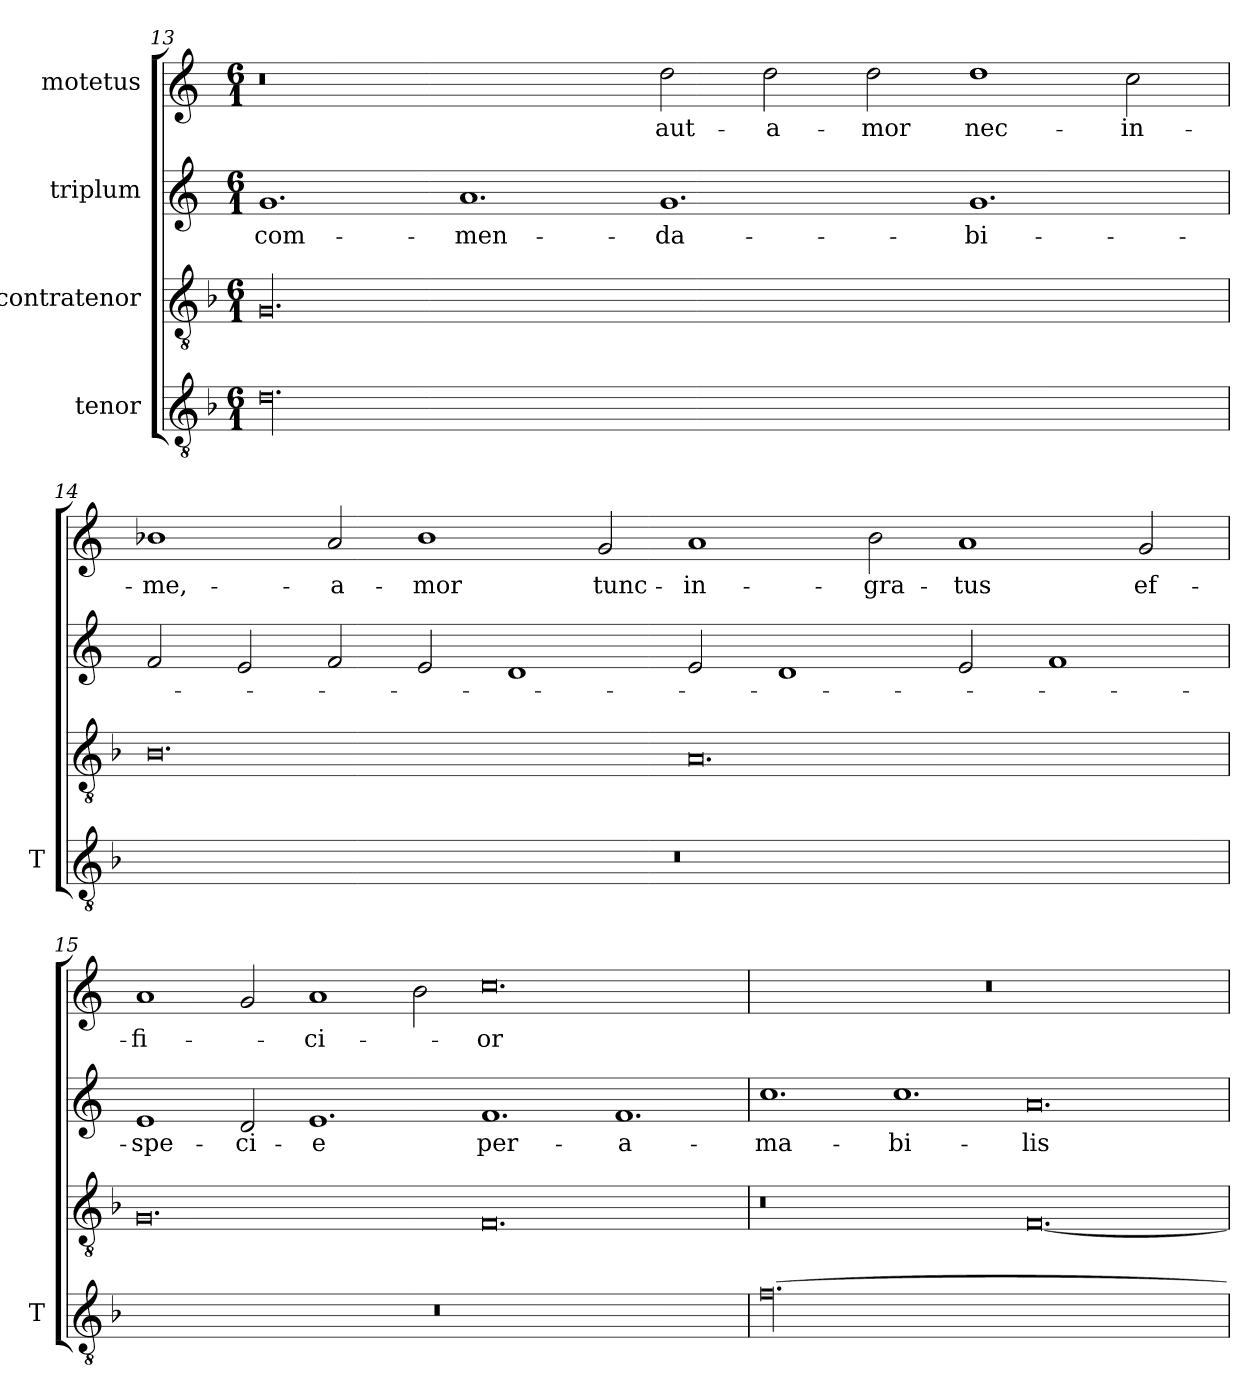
**kern	**kern	**kern	**text	**kern	**text
*part4	*part3	*part2	*part2	*part1	*part1
*staff4	*staff3	*staff2	*staff2	*staff1	*staff1
*I"tenor	*I"contratenor	*I"triplum	*	*I"motetus	*
*I'T	*	*	*	*	*
*clefGv2	*clefGv2	*clefG2	*	*clefG2	*
*k[b-]	*k[b-]	*k[]	*	*k[]	*
*F:	*F:	*C:	*	*C:	*
*M6/1	*M6/1	*M6/1	*	*M6/1	*
=13	=13	=13	=13	=13	=13
00.d\	00.G/	1.g/	com-	0.r	.
.	.	1.a/	-men-	.	.
.	.	1.g/	-da-	2dd\	aut-
.	.	.	.	2dd\	a-
.	.	.	.	2dd\	-mor
.	.	1.g/	-bi-	1dd\	nec-
.	.	.	.	2cc\	in-
!!LO:LB:g=z
=14	=14	=14	=14	=14	=14
00.r	0.B-\	2f/	.	1b-X\	me,-
.	.	2e/	.	.	.
.	.	2f/	.	2a/	a-
.	.	2e/	.	1b-\	-mor
.	.	1d/	.	.	.
.	.	.	.	2g/	tunc-
.	0.A/	2e/	.	1a/	in-
.	.	1d/	.	.	.
.	.	.	.	2b-\	-gra-
.	.	2e/	.	1a/	-tus
.	.	1f/	.	.	.
.	.	.	.	2g/	ef-
=15	=15	=15	=15	=15	=15
00.r	0.G/	1e/	-spe-	1a/	-fi-
.	.	2d/	-ci-	2g/	.
.	.	1.e/	-e	1a/	-ci-
.	.	.	.	2b\	.
.	0.F/	1.f/	per-	0.cc\	-or
.	.	1.f/	-a-	.	.
=16	=16	=16	=16	=16	=16
[00.f\	0.r	1.cc\	-ma-	00.r	.
.	.	1.cc\	-bi-	.	.
.	[0.F/	0.a/	-lis	.	.
=	=	=	=	=	=
*-	*-	*-	*-	*-	*-
